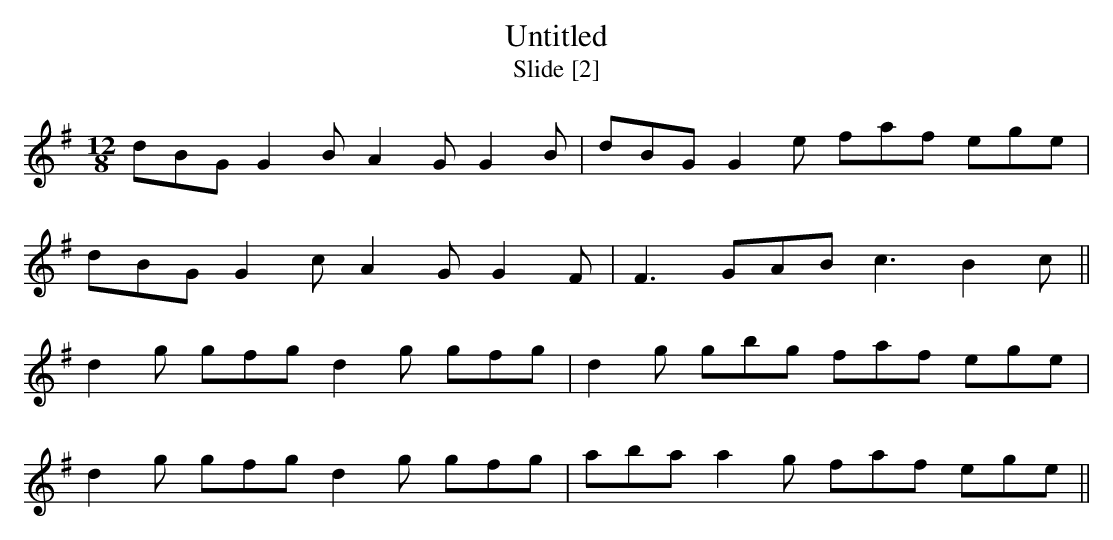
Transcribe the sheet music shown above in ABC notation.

X:1
T:Untitled
T:Slide [2]
M:12/8
L:1/8
K:G
dBG G2B A2G G2B|dBG G2e faf ege|
dBG G2c A2G G2F|F3 GAB c3 B2c||
d2g gfg d2g gfg|d2g gbg faf ege|
d2g gfg d2g gfg|aba a2g faf ege||
